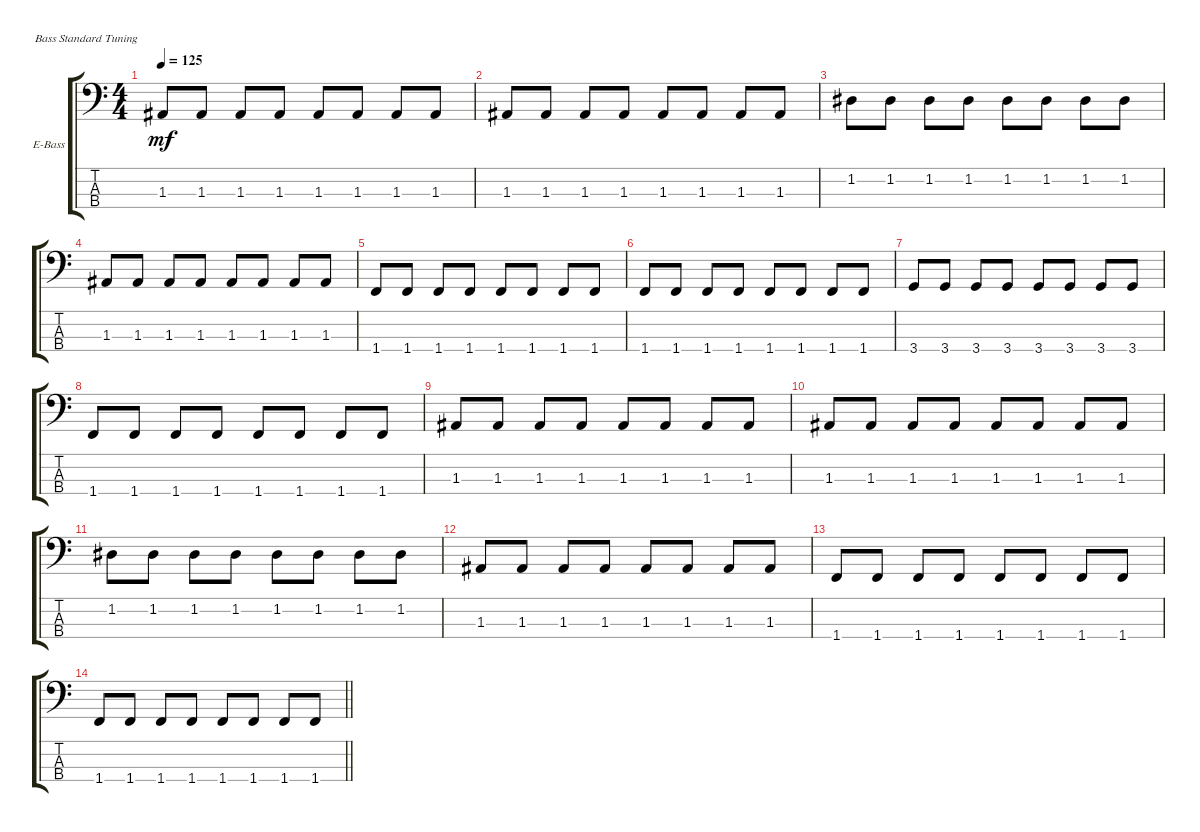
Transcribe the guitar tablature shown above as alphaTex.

\defaultSystemsLayout 4
\bracketExtendMode groupsimilarinstruments
\firstSystemTrackNameOrientation horizontal
\otherSystemsTrackNameOrientation horizontal
\track ("Electric Bass" "E-Bass") {instrument electricbassfinger}
\staff {score tabs}
\tuning (G2 D2 A1 E1)
\ts (4 4)
\tempo 125
\clef f4
\ks c
1.3.8{dy mf} 1.3.8 1.3.8 1.3.8 1.3.8 1.3.8 1.3.8 1.3.8 |
1.3.8 1.3.8 1.3.8 1.3.8 1.3.8 1.3.8 1.3.8 1.3.8 |
1.2.8 1.2.8 1.2.8 1.2.8 1.2.8 1.2.8 1.2.8 1.2.8 |
1.3.8 1.3.8 1.3.8 1.3.8 1.3.8 1.3.8 1.3.8 1.3.8 |
1.4.8 1.4.8 1.4.8 1.4.8 1.4.8 1.4.8 1.4.8 1.4.8 |
1.4.8 1.4.8 1.4.8 1.4.8 1.4.8 1.4.8 1.4.8 1.4.8 |
3.4.8 3.4.8 3.4.8 3.4.8 3.4.8 3.4.8 3.4.8 3.4.8 |
1.4.8 1.4.8 1.4.8 1.4.8 1.4.8 1.4.8 1.4.8 1.4.8 |
1.3.8 1.3.8 1.3.8 1.3.8 1.3.8 1.3.8 1.3.8 1.3.8 |
1.3.8 1.3.8 1.3.8 1.3.8 1.3.8 1.3.8 1.3.8 1.3.8 |
1.2.8 1.2.8 1.2.8 1.2.8 1.2.8 1.2.8 1.2.8 1.2.8 |
1.3.8 1.3.8 1.3.8 1.3.8 1.3.8 1.3.8 1.3.8 1.3.8 |
1.4.8 1.4.8 1.4.8 1.4.8 1.4.8 1.4.8 1.4.8 1.4.8 |
\barLineRight lightlight
1.4.8 1.4.8 1.4.8 1.4.8 1.4.8 1.4.8 1.4.8 1.4.8
